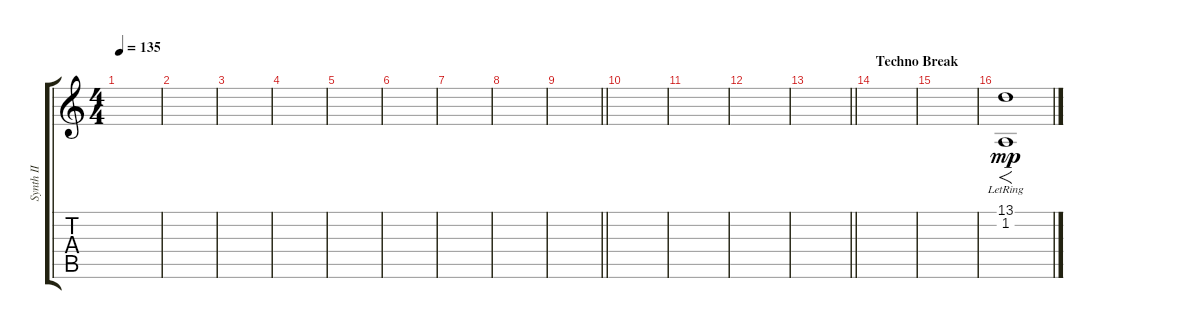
\track ("Synth II" "Synth II") {instrument pad3polysynth}
\staff {score tabs}
\tuning (Db4 Ab3 E3 B2 Gb2 B1) {hide}
\ts (4 4)
\tempo 135
\clef g2
\ks c
|
|
|
|
|
|
|
|
\barLineRight lightlight
|
|
|
|
\barLineRight lightlight
|
\section ("" "Techno Break")
|
|
(13.1{lr} 1.2).1{f dy mp}
